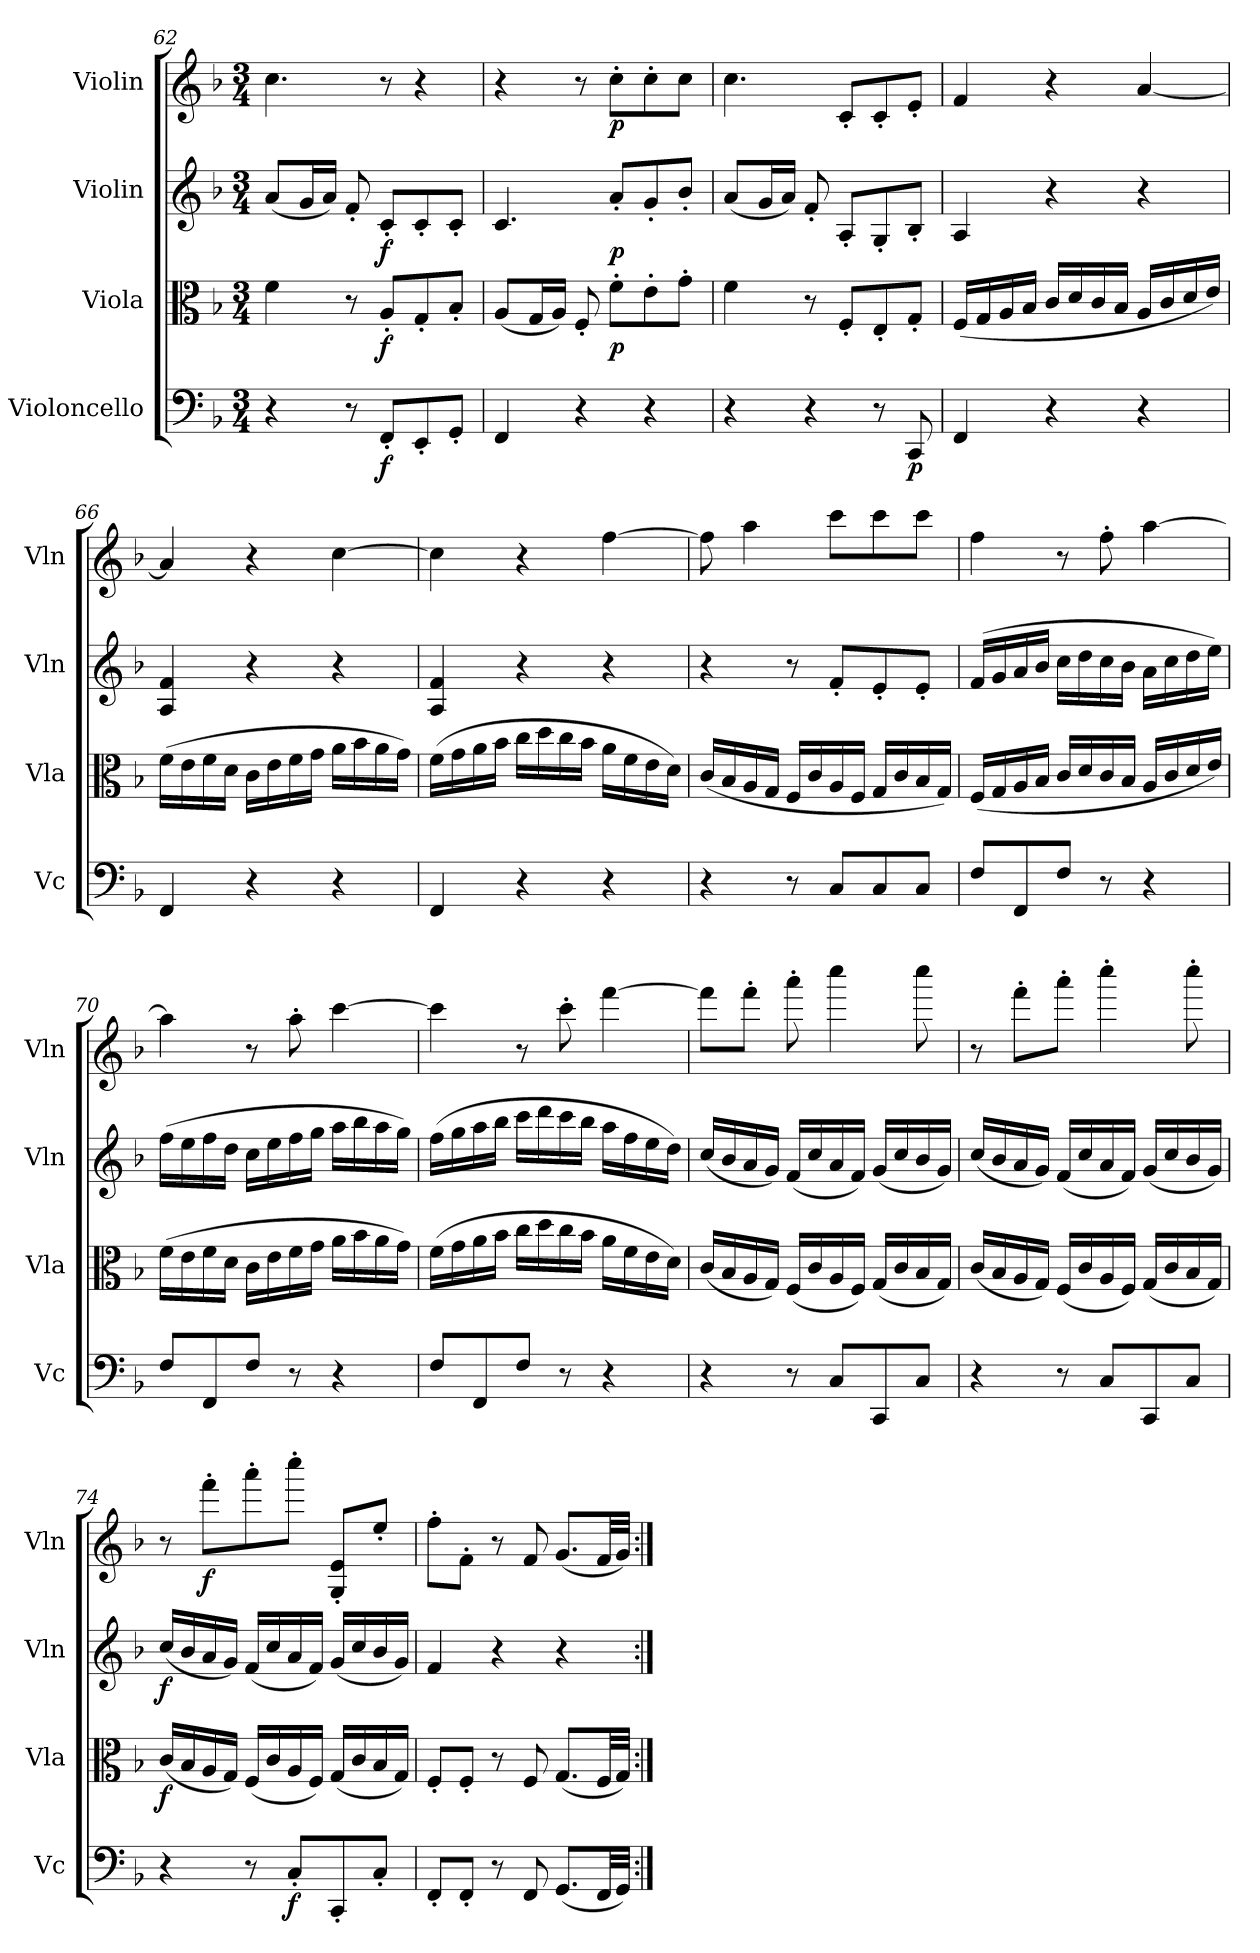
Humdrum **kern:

**kern	**dynam	**kern	**dynam	**kern	**dynam	**kern	**dynam
*part4	*part4	*part3	*part3	*part2	*part2	*part1	*part1
*staff4	*staff4	*staff3	*staff3	*staff2	*staff2	*staff1	*staff1
*I"Violoncello	*	*I"Viola	*	*I"Violin	*	*I"Violin	*
*I'Vc	*	*I'Vla	*	*I'Vln	*	*I'Vln	*
*clefF4	*	*clefC3	*	*clefG2	*	*clefG2	*
*k[b-]	*	*k[b-]	*	*k[b-]	*	*k[b-]	*
*M3/4	*	*M3/4	*	*M3/4	*	*M3/4	*
=62	=62	=62	=62	=62	=62	=62	=62
4r	.	4f\	.	(8a/L	.	4.cc\	.
.	.	.	.	16g/L	.	.	.
.	.	.	.	16a/JJ)	.	.	.
8r	.	8r	.	8f'/	.	.	.
8FF'/L	f	8A'/L	f	8c'/L	f	8r	.
8EE'/	.	8G'/	.	8c'/	.	4r	.
8GG'/J	.	8B-'/J	.	8c'/J	.	.	.
=63	=63	=63	=63	=63	=63	=63	=63
4FF/	.	(8A/L	.	4.c/	.	4r	.
.	.	16G/L	.	.	.	.	.
.	.	16A/JJ)	.	.	.	.	.
4r	.	8F'/	.	.	.	8r	.
.	.	8f'\L	p	8a'/L	p	8cc'\L	p
4r	.	8e'\	.	8g'/	.	8cc'\	.
.	.	8g'\J	.	8b-'/J	.	8cc\J	.
=64	=64	=64	=64	=64	=64	=64	=64
4r	.	4f\	.	(8a/L	.	4.cc\	.
.	.	.	.	16g/L	.	.	.
.	.	.	.	16a/JJ)	.	.	.
4r	.	8r	.	8f'/	.	.	.
.	.	8F'/L	.	8A'/L	.	8c'/L	.
8r	.	8E'/	.	8G'/	.	8c'/	.
8CC/	p	8G'/J	.	8B-'/J	.	8e'/J	.
=65	=65	=65	=65	=65	=65	=65	=65
4FF/	.	(16F/LL	.	4A/	.	4f/	.
.	.	16G/	.	.	.	.	.
.	.	16A/	.	.	.	.	.
.	.	16B-/JJ	.	.	.	.	.
4r	.	16c/LL	.	4r	.	4r	.
.	.	16d/	.	.	.	.	.
.	.	16c/	.	.	.	.	.
.	.	16B-/JJ	.	.	.	.	.
4r	.	16A/LL	.	4r	.	[4a/	.
.	.	16c/	.	.	.	.	.
.	.	16d/	.	.	.	.	.
.	.	16e/JJ)	.	.	.	.	.
=66	=66	=66	=66	=66	=66	=66	=66
4FF/	.	(16f\LL	.	4A/ 4f/	.	4a/]	.
.	.	16e\	.	.	.	.	.
.	.	16f\	.	.	.	.	.
.	.	16d\JJ	.	.	.	.	.
4r	.	16c\LL	.	4r	.	4r	.
.	.	16e\	.	.	.	.	.
.	.	16f\	.	.	.	.	.
.	.	16g\JJ	.	.	.	.	.
4r	.	16a\LL	.	4r	.	[4cc\	.
.	.	16b-\	.	.	.	.	.
.	.	16a\	.	.	.	.	.
.	.	16g\JJ)	.	.	.	.	.
=67	=67	=67	=67	=67	=67	=67	=67
4FF/	.	(16f\LL	.	4A/ 4f/	.	4cc\]	.
.	.	16g\	.	.	.	.	.
.	.	16a\	.	.	.	.	.
.	.	16b-\JJ	.	.	.	.	.
4r	.	16cc\LL	.	4r	.	4r	.
.	.	16dd\	.	.	.	.	.
.	.	16cc\	.	.	.	.	.
.	.	16b-\JJ	.	.	.	.	.
4r	.	16a\LL	.	4r	.	[4ff\	.
.	.	16f\	.	.	.	.	.
.	.	16e\	.	.	.	.	.
.	.	16d\JJ)	.	.	.	.	.
=68	=68	=68	=68	=68	=68	=68	=68
4r	.	(16c/LL	.	4r	.	8ff\]	.
.	.	16B-/	.	.	.	.	.
.	.	16A/	.	.	.	4aa\	.
.	.	16G/JJ	.	.	.	.	.
8r	.	16F/LL	.	8r	.	.	.
.	.	16c/	.	.	.	.	.
8C/L	.	16A/	.	8f'/L	.	8ccc\L	.
.	.	16F/JJ	.	.	.	.	.
8C/	.	16G/LL	.	8e'/	.	8ccc\	.
.	.	16c/	.	.	.	.	.
8C/J	.	16B-/	.	8e'/J	.	8ccc\J	.
.	.	16G/JJ)	.	.	.	.	.
=69	=69	=69	=69	=69	=69	=69	=69
8F/L	.	(16F/LL	.	(16f/LL	.	4ff\	.
.	.	16G/	.	16g/	.	.	.
8FF/	.	16A/	.	16a/	.	.	.
.	.	16B-/JJ	.	16b-/JJ	.	.	.
8F/J	.	16c/LL	.	16cc\LL	.	8r	.
.	.	16d/	.	16dd\	.	.	.
8r	.	16c/	.	16cc\	.	8ff'\	.
.	.	16B-/JJ	.	16b-\JJ	.	.	.
4r	.	16A/LL	.	16a\LL	.	[4aa\	.
.	.	16c/	.	16cc\	.	.	.
.	.	16d/	.	16dd\	.	.	.
.	.	16e/JJ)	.	16ee\JJ)	.	.	.
=70	=70	=70	=70	=70	=70	=70	=70
8F/L	.	(16f\LL	.	(16ff\LL	.	4aa\]	.
.	.	16e\	.	16ee\	.	.	.
8FF/	.	16f\	.	16ff\	.	.	.
.	.	16d\JJ	.	16dd\JJ	.	.	.
8F/J	.	16c\LL	.	16cc\LL	.	8r	.
.	.	16e\	.	16ee\	.	.	.
8r	.	16f\	.	16ff\	.	8aa'\	.
.	.	16g\JJ	.	16gg\JJ	.	.	.
4r	.	16a\LL	.	16aa\LL	.	[4ccc\	.
.	.	16b-\	.	16bb-\	.	.	.
.	.	16a\	.	16aa\	.	.	.
.	.	16g\JJ)	.	16gg\JJ)	.	.	.
=71	=71	=71	=71	=71	=71	=71	=71
8F/L	.	(16f\LL	.	(16ff\LL	.	4ccc\]	.
.	.	16g\	.	16gg\	.	.	.
8FF/	.	16a\	.	16aa\	.	.	.
.	.	16b-\JJ	.	16bb-\JJ	.	.	.
8F/J	.	16cc\LL	.	16ccc\LL	.	8r	.
.	.	16dd\	.	16ddd\	.	.	.
8r	.	16cc\	.	16ccc\	.	8ccc'\	.
.	.	16b-\JJ	.	16bb-\JJ	.	.	.
4r	.	16a\LL	.	16aa\LL	.	[4fff\	.
.	.	16f\	.	16ff\	.	.	.
.	.	16e\	.	16ee\	.	.	.
.	.	16d\JJ)	.	16dd\JJ)	.	.	.
=72	=72	=72	=72	=72	=72	=72	=72
4r	.	(16c/LL	.	(16cc/LL	.	8fff\L]	.
.	.	16B-/	.	16b-/	.	.	.
.	.	16A/	.	16a/	.	8fff'\J	.
.	.	16G/JJ)	.	16g/JJ)	.	.	.
8r	.	(16F/LL	.	(16f/LL	.	8aaa'\	.
.	.	16c/	.	16cc/	.	.	.
8C/L	.	16A/	.	16a/	.	4cccc\	.
.	.	16F/JJ)	.	16f/JJ)	.	.	.
8CC/	.	(16G/LL	.	(16g/LL	.	.	.
.	.	16c/	.	16cc/	.	.	.
8C/J	.	16B-/	.	16b-/	.	8cccc\	.
.	.	16G/JJ)	.	16g/JJ)	.	.	.
=73	=73	=73	=73	=73	=73	=73	=73
4r	.	(16c/LL	.	(16cc/LL	.	8r	.
.	.	16B-/	.	16b-/	.	.	.
.	.	16A/	.	16a/	.	8fff'\L	.
.	.	16G/JJ)	.	16g/JJ)	.	.	.
8r	.	(16F/LL	.	(16f/LL	.	8aaa'\J	.
.	.	16c/	.	16cc/	.	.	.
8C/L	.	16A/	.	16a/	.	4cccc'\	.
.	.	16F/JJ)	.	16f/JJ)	.	.	.
8CC/	.	(16G/LL	.	(16g/LL	.	.	.
.	.	16c/	.	16cc/	.	.	.
8C/J	.	16B-/	.	16b-/	.	8cccc'\	.
.	.	16G/JJ)	.	16g/JJ)	.	.	.
=74	=74	=74	=74	=74	=74	=74	=74
4r	.	(16c/LL	f	(16cc/LL	f	8r	.
.	.	16B-/	.	16b-/	.	.	.
.	.	16A/	.	16a/	.	8fff'\L	f
.	.	16G/JJ)	.	16g/JJ)	.	.	.
8r	.	(16F/LL	.	(16f/LL	.	8aaa'\	.
.	.	16c/	.	16cc/	.	.	.
8C'/L	f	16A/	.	16a/	.	8cccc'\J	.
.	.	16F/JJ)	.	16f/JJ)	.	.	.
8CC'/	.	(16G/LL	.	(16g/LL	.	8G'/ 8e'/L	.
.	.	16c/	.	16cc/	.	.	.
8C'/J	.	16B-/	.	16b-/	.	8ee'\J	.
.	.	16G/JJ)	.	16g/JJ)	.	.	.
=75	=75	=75	=75	=75	=75	=75	=75
8FF'/L	.	8F'/L	.	4f/	.	8ff'\L	.
8FF'/J	.	8F'/J	.	.	.	8f'\J	.
8r	.	8r	.	4r	.	8r	.
8FF/	.	8F/	.	.	.	8f/	.
(8.GG/L	.	(8.G/L	.	4r	.	(8.g/L	.
32FF/LL	.	32F/LL	.	.	.	32f/LL	.
32GG/JJJ)	.	32G/JJJ)	.	.	.	32g/JJJ)	.
=:|!	=:|!	=:|!	=:|!	=:|!	=:|!	=:|!	=:|!
*-	*-	*-	*-	*-	*-	*-	*-
